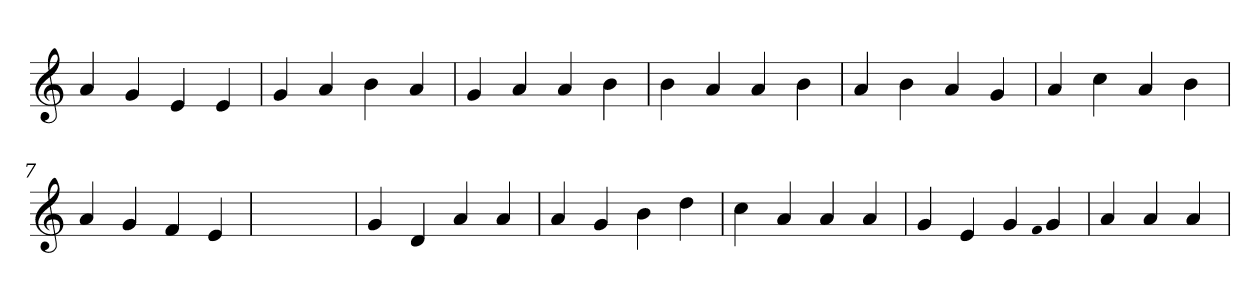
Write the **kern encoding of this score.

**kern
*part1
*staff1
*clefG2
=1
4a
4g
4e
4e
=2
4g
4a
4b
4a
=3
4g
4a
4a
4b
=4
4b
4a
4a
4b
=5
4a
4b
4a
4g
=6
4a
4cc
4a
4b
=7
4a
4g
4f
4e
=8
1ryy
=8
4g
4d
4a
4a
=9
4a
4g
4b
4dd
=10
4cc
4a
4a
4a
=11
4g
4e
4g
qqf
4g
=12
4a
4a
4a
=
*-
